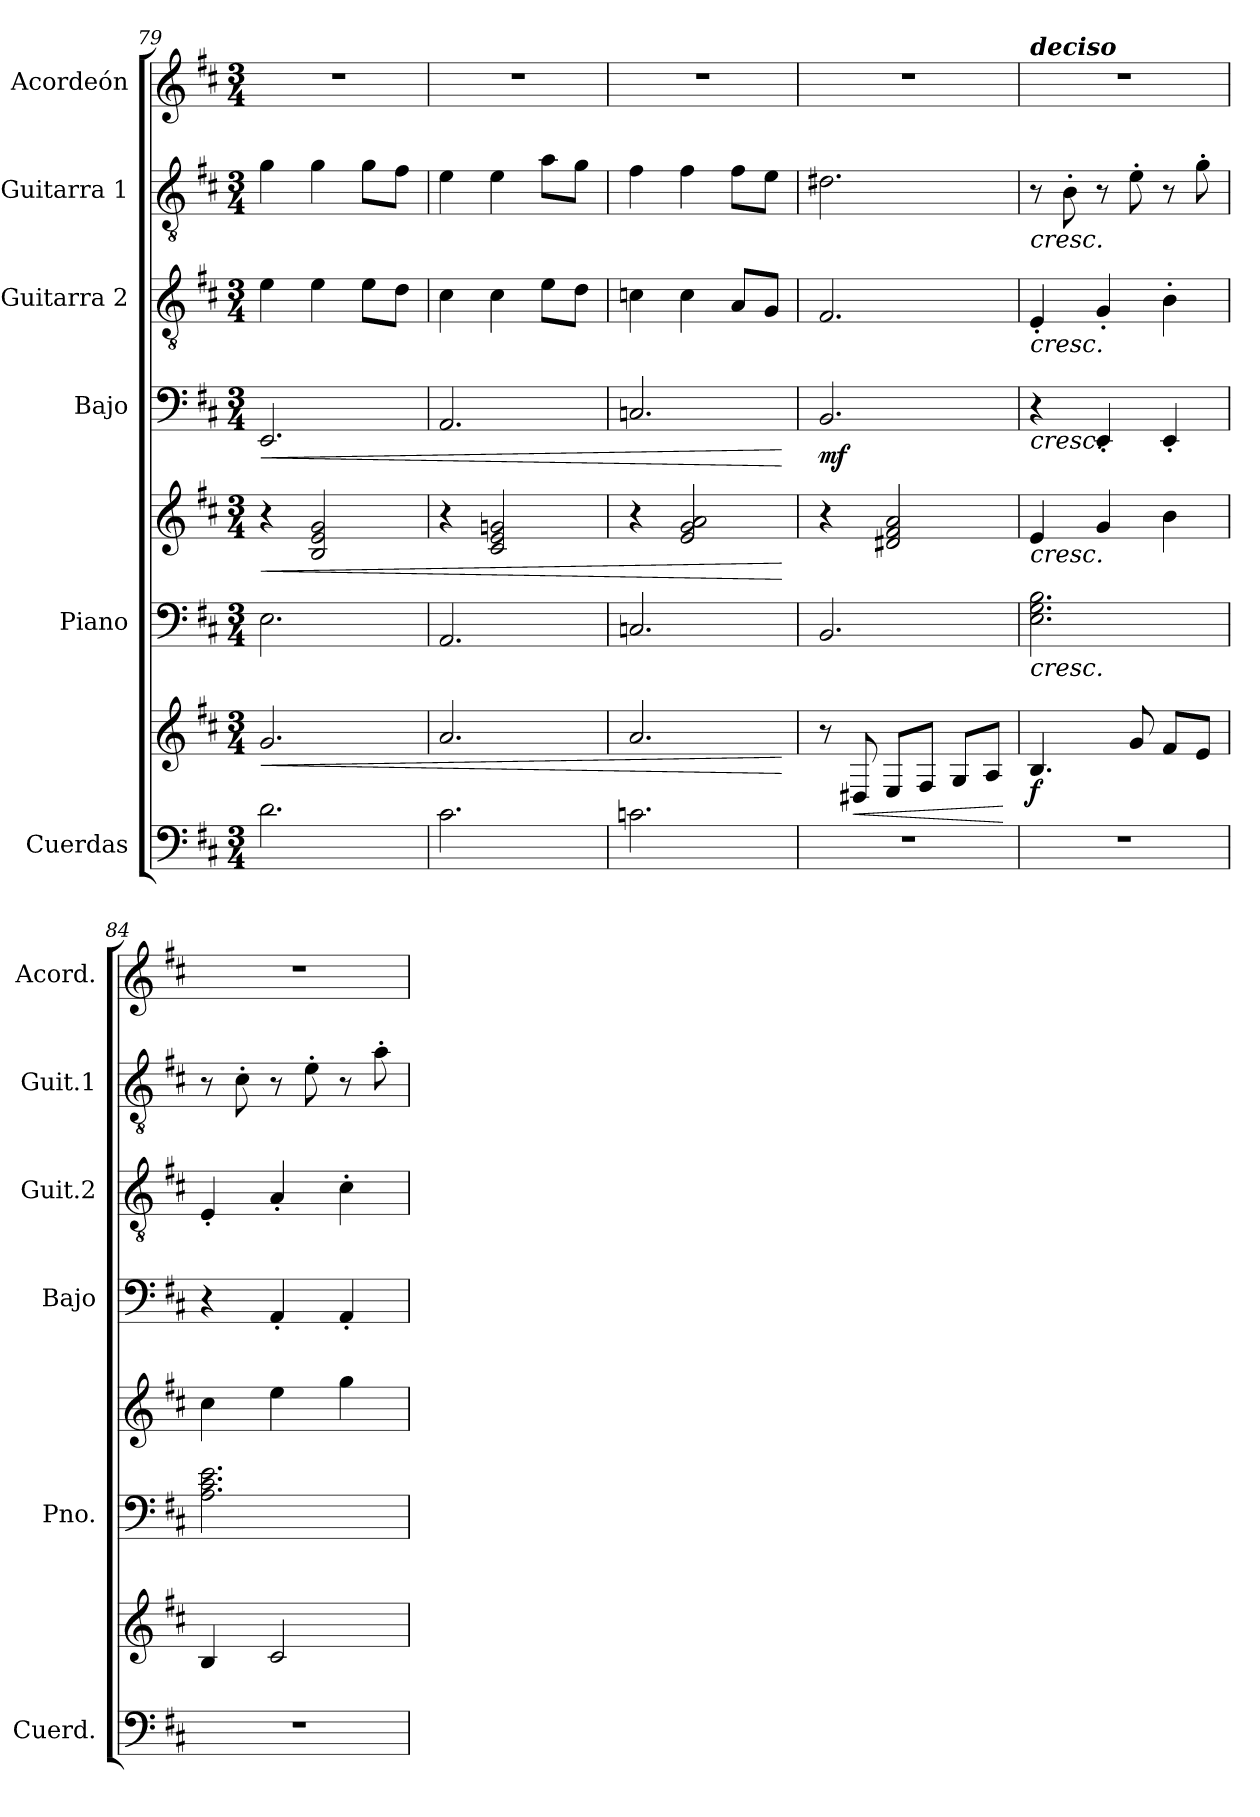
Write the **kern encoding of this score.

**kern	**kern	**dynam	**kern	**kern	**dynam	**kern	**dynam	**kern	**kern	**kern
*part6	*part6	*part6	*part5	*part5	*part5	*part4	*part4	*part3	*part2	*part1
*staff8	*staff7	*staff7/8	*staff6	*staff5	*staff5/6	*staff4	*staff4	*staff3	*staff2	*staff1
*I"Cuerdas	*	*	*I"Piano	*	*	*I"Bajo	*	*I"Guitarra 2	*I"Guitarra 1	*I"Acordeón
*I'Cuerd.	*	*	*I'Pno.	*	*	*I'Bajo	*	*I'Guit.2	*I'Guit.1	*I'Acord.
*clefF4	*clefG2	*	*clefF4	*clefG2	*	*clefF4	*	*clefGv2	*clefGv2	*clefG2
*	*	*	*	*	*	*ITrd7c12	*	*	*	*
*k[f#c#]	*k[f#c#]	*	*k[f#c#]	*k[f#c#]	*	*k[f#c#]	*	*k[f#c#]	*k[f#c#]	*k[f#c#]
*M3/4	*M3/4	*	*M3/4	*M3/4	*	*M3/4	*	*M3/4	*M3/4	*M3/4
=79	=79	=79	=79	=79	=79	=79	=79	=79	=79	=79
!	!	!LO:HP:b	!	!	!LO:HP:b	!	!LO:HP:b	!	!	!
2.d\	2.g/	<	2.E\	4r	<	2.EEE/	<	4e\	4g\	2.r
.	.	.	.	2B/ 2e/ 2g/	.	.	.	4e\	4g\	.
.	.	.	.	.	.	.	.	8e\L	8g\L	.
.	.	.	.	.	.	.	.	8d\J	8f#\J	.
=80	=80	=80	=80	=80	=80	=80	=80	=80	=80	=80
2.c#\	2.a/	.	2.AA/	4r	.	2.AAA/	.	4c#\	4e\	2.r
.	.	.	.	2c#/ 2e/ 2gn/	.	.	.	4c#\	4e\	.
.	.	.	.	.	.	.	.	8e\L	8a\L	.
.	.	.	.	.	.	.	.	8d\J	8g\J	.
=81	=81	=81	=81	=81	=81	=81	=81	=81	=81	=81
2.cn\	2.a/	.	2.Cn/	4r	.	2.CCn/	.	4cn\	4f#\	2.r
.	.	.	.	2e/ 2g/ 2a/	.	.	.	4c\	4f#\	.
.	.	.	.	.	.	.	.	8A/L	8f#\L	.
.	.	.	.	.	.	.	.	8G/J	8e\J	.
.	.	[	.	.	[	.	[	.	.	.
=82	=82	=82	=82	=82	=82	=82	=82	=82	=82	=82
!	!	!	!	!	!LO:DY:b=2	!	!	!	!	!
!	!	!	!	!	!LO:DY:n=1:b	!	!LO:DY:b	!	!	!
2.r	8r	.	2.BB/	4r	mf mf	2.BBB/	mf	2.F#/	2.d#X\	2.r
!	!	!LO:HP:b	!	!	!	!	!	!	!	!
.	8D#X/	<	.	.	.	.	.	.	.	.
.	8E/L	.	.	2d#X/ 2f#/ 2a/	.	.	.	.	.	.
.	8F#/J	.	.	.	.	.	.	.	.	.
.	8G/L	.	.	.	.	.	.	.	.	.
.	8A/J	.	.	.	.	.	.	.	.	.
.	.	[	.	.	.	.	.	.	.	.
=83	=83	=83	=83	=83	=83	=83	=83	=83	=83	=83
!	!	!	!	!	!	!	!	!	!	!LO:TX:Bi:t=deciso
!	!	!	!	!	!	!	!	!	!LO:TX:b:i:t=cresc.	!
!	!	!	!	!	!	!	!	!LO:TX:b:i:t=cresc.	!	!
!	!	!	!	!	!	!LO:TX:b:i:t=cresc.	!	!	!	!
!	!	!	!	!LO:TX:b:i:t=cresc.	!	!	!	!	!	!
!	!	!	!LO:TX:b:i:t=cresc.	!	!	!	!	!	!	!
!	!	!LO:DY:b	!	!	!	!	!	!	!	!
2.r	4.B/	f	2.E\ 2.G\ 2.B\	4e/	.	4r	.	4E'/	8r	2.r
.	.	.	.	.	.	.	.	.	8B'\	.
.	.	.	.	4g/	.	4EEE'/	.	4G'/	8r	.
.	8g/	.	.	.	.	.	.	.	8e'\	.
.	8f#/L	.	.	4b\	.	4EEE'/	.	4B'\	8r	.
.	8e/J	.	.	.	.	.	.	.	8g'\	.
=84	=84	=84	=84	=84	=84	=84	=84	=84	=84	=84
2.r	4B/	.	2.A\ 2.c#\ 2.e\	4cc#\	.	4r	.	4E'/	8r	2.r
.	.	.	.	.	.	.	.	.	8c#'\	.
.	2c#/	.	.	4ee\	.	4AAA'/	.	4A'/	8r	.
.	.	.	.	.	.	.	.	.	8e'\	.
.	.	.	.	4gg\	.	4AAA'/	.	4c#'\	8r	.
.	.	.	.	.	.	.	.	.	8a'\	.
=	=	=	=	=	=	=	=	=	=	=
*-	*-	*-	*-	*-	*-	*-	*-	*-	*-	*-
